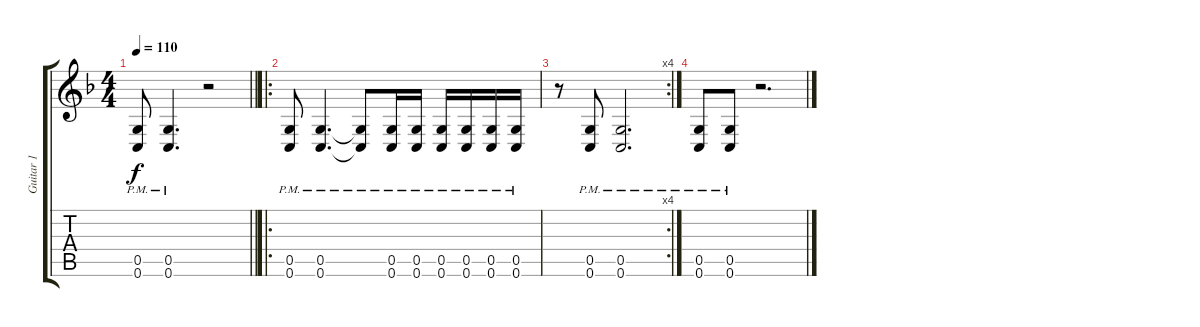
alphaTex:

\track ("Guitar 1" "Guitar 1") {instrument overdrivenguitar}
\staff {score tabs}
\tuning (D4 A3 F3 C3 G2 C2) {hide}
\ts (4 4)
\tempo 110
\clef g2
\barLineRight lightlight
\ks f
(0.5{pm} 0.6{pm}).8{dy f} (0.5{pm} 0.6{pm}).4{d} r.2 |
\ro
(0.5{pm} 0.6{pm}).8 (0.5{pm} 0.6{pm}).4{d} (0.5{pm t} 0.6{pm t}).8 (0.5{pm} 0.6{pm}).16 (0.5{pm} 0.6{pm}).16 (0.5{pm} 0.6{pm}).16 (0.5{pm} 0.6{pm}).16 (0.5{pm} 0.6{pm}).16 (0.5{pm} 0.6{pm}).16 |
\rc 4
r.8 (0.5{pm} 0.6{pm}).8 (0.5{pm} 0.6{pm}).2{d} |
(0.5{pm} 0.6{pm}).8 (0.5{pm} 0.6{pm}).8 r.2{d}
